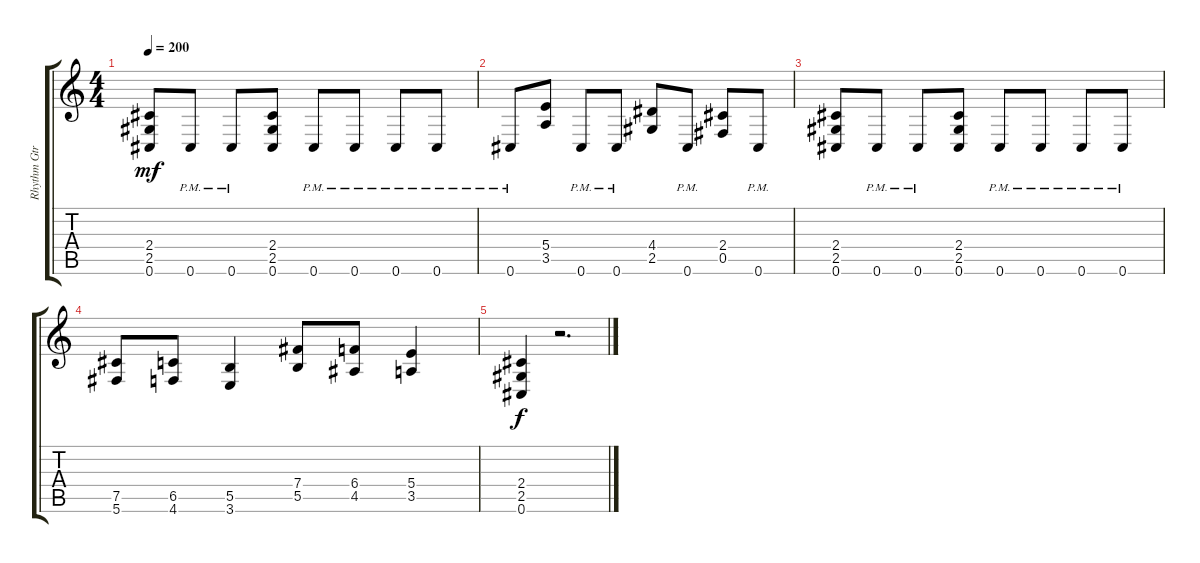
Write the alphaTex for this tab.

\track ("Rhythm Gtr" "Rhythm Gtr") {instrument distortionguitar}
\staff {score tabs}
\tuning (Db4 Ab3 E3 B2 Gb2 Db2) {hide}
\ts (4 4)
\tempo 200
\clef g2
\ks c
(2.4 2.5 0.6).8{dy mf} 0.6{pm}.8 0.6{pm}.8 (2.4 2.5 0.6).8 0.6{pm}.8 0.6{pm}.8 0.6{pm}.8 0.6{pm}.8 |
0.6{pm}.8 (5.4 3.5).8 0.6{pm}.8 0.6{pm}.8 (4.4 2.5).8 0.6{pm}.8 (2.4 0.5).8 0.6{pm}.8 |
(2.4 2.5 0.6).8 0.6{pm}.8 0.6{pm}.8 (2.4 2.5 0.6).8 0.6{pm}.8 0.6{pm}.8 0.6{pm}.8 0.6{pm}.8 |
(7.5 5.6).8 (6.5 4.6).8 (5.5 3.6).4 (7.4 5.5).8 (6.4 4.5).8 (5.4 3.5).4 |
(2.4 2.5 0.6).4{dy f} r.2{d}
